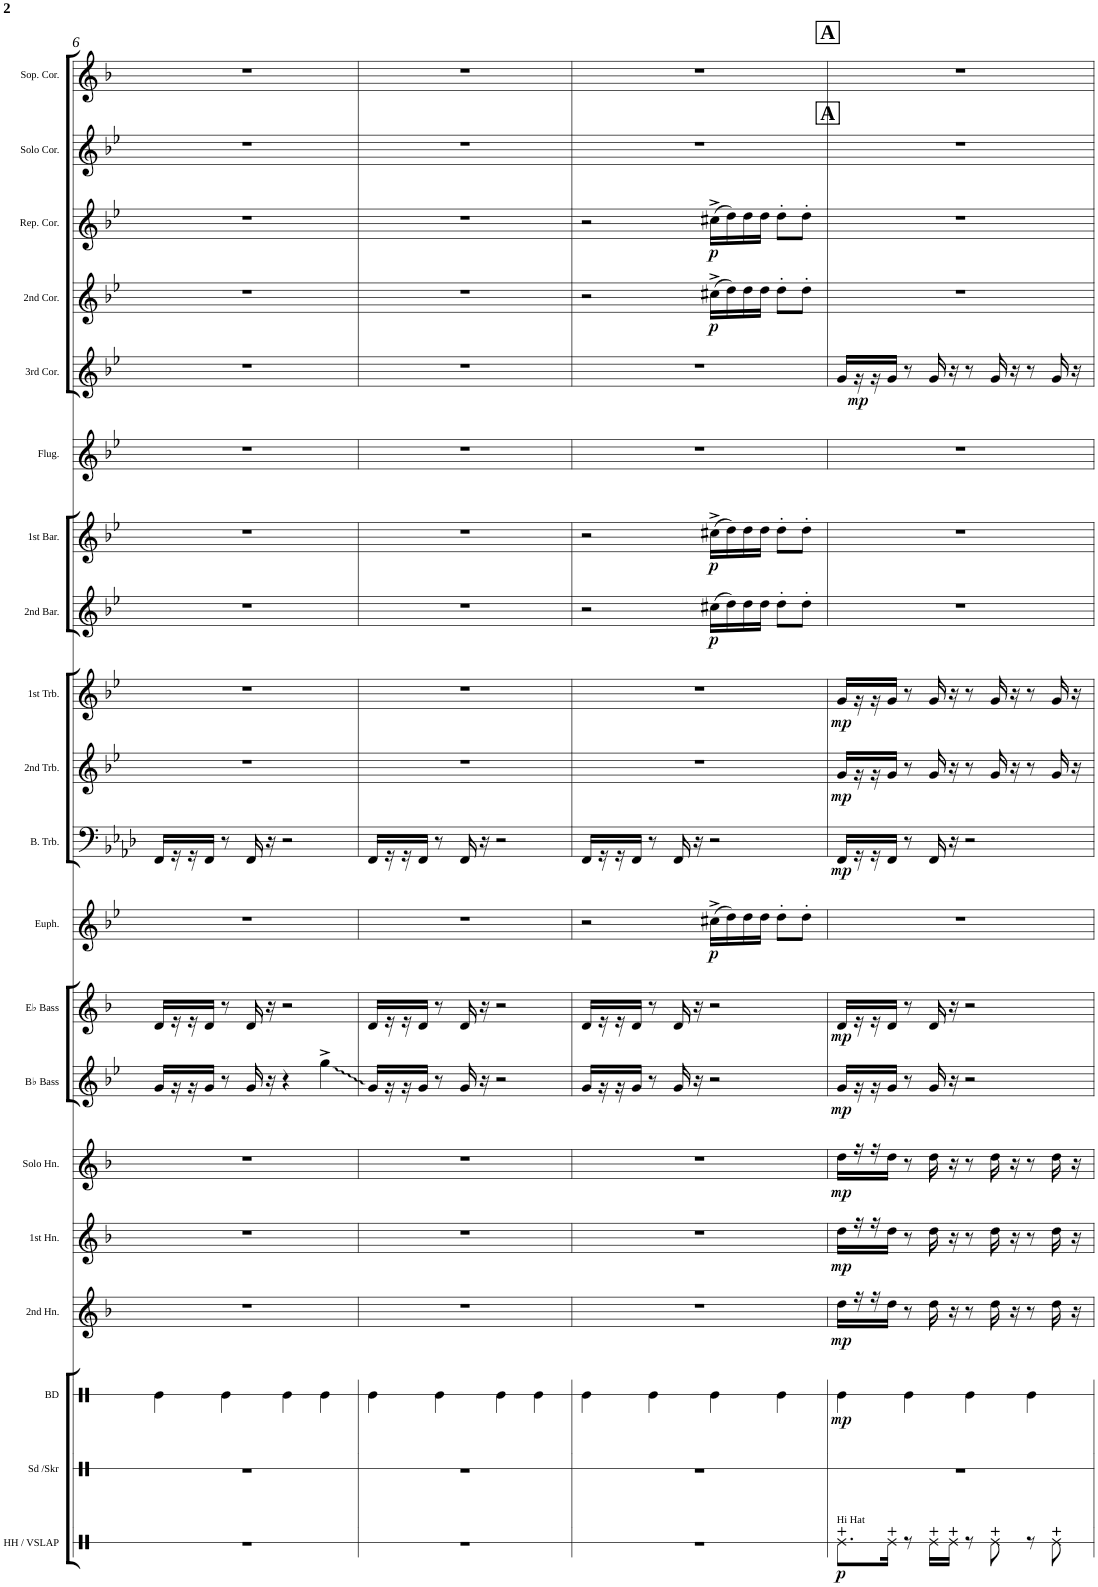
**kern	**dynam	**kern	**kern	**dynam	**kern	**dynam	**kern	**dynam	**kern	**dynam	**kern	**dynam	**kern	**dynam	**kern	**dynam	**kern	**dynam	**kern	**dynam	**kern	**dynam	**kern	**dynam	**kern	**dynam	**kern	**kern	**dynam	**kern	**dynam	**kern	**dynam	**kern	**kern
*part20	*part20	*part19	*part18	*part18	*part17	*part17	*part16	*part16	*part15	*part15	*part14	*part14	*part13	*part13	*part12	*part12	*part11	*part11	*part10	*part10	*part9	*part9	*part8	*part8	*part7	*part7	*part6	*part5	*part5	*part4	*part4	*part3	*part3	*part2	*part1
*staff20	*staff20	*staff19	*staff18	*staff18	*staff17	*staff17	*staff16	*staff16	*staff15	*staff15	*staff14	*staff14	*staff13	*staff13	*staff12	*staff12	*staff11	*staff11	*staff10	*staff10	*staff9	*staff9	*staff8	*staff8	*staff7	*staff7	*staff6	*staff5	*staff5	*staff4	*staff4	*staff3	*staff3	*staff2	*staff1
*I"Hi-Hat Cymbal / Vibraslap	*	*I"Snare Drum / Shaker	*I"Bass Drum	*	*I"2nd Horn	*	*I"1st Horn	*	*I"Solo Horn	*	*I"Bb Bass	*	*I"Eb Bass	*	*I"Euphonium	*	*I"Bass Trombone	*	*I"2nd Trombone	*	*I"1st Trombone	*	*I"2nd Baritone	*	*I"1st Baritone	*	*I"Flugelhorn	*I"3rd Cornet	*	*I"2nd Cornet	*	*I"Repiano Cornet	*	*I"Solo Cornet	*I"Soprano Cornet
*I'HH / VSLAP	*	*I'Sd /Skr	*I'BD	*	*I'2nd Hn.	*	*I'1st Hn.	*	*I'Solo Hn.	*	*I'Bb Bass	*	*I'Eb Bass	*	*I'Euph.	*	*I'B. Trb.	*	*I'2nd Trb.	*	*I'1st Trb.	*	*I'2nd Bar.	*	*I'1st Bar.	*	*I'Flug.	*I'3rd Cor.	*	*I'2nd Cor.	*	*I'Rep. Cor.	*	*I'Solo Cor.	*I'Sop. Cor.
!!LO:PB:g=z
*clefX	*	*clefX	*clefX	*	*clefG2	*	*clefG2	*	*clefG2	*	*clefG2	*	*clefG2	*	*clefG2	*	*clefF4	*	*clefG2	*	*clefG2	*	*clefG2	*	*clefG2	*	*clefG2	*clefG2	*	*clefG2	*	*clefG2	*	*clefG2	*clefG2
*	*	*	*	*	*Trd5c9	*	*Trd5c9	*	*Trd5c9	*	*Trd15c26	*	*Trd12c21	*	*Trd8c14	*	*	*	*Trd8c14	*	*Trd8c14	*	*Trd8c14	*	*Trd8c14	*	*Trd-7c-12	*Trd1c2	*	*Trd1c2	*	*Trd1c2	*	*Trd1c2	*Trd-2c-3
*k[b-e-a-d-]	*	*k[b-e-a-d-]	*k[b-e-a-d-]	*	*k[b-]	*	*k[b-]	*	*k[b-]	*	*k[b-e-]	*	*k[b-]	*	*k[b-e-]	*	*k[b-e-a-d-]	*	*k[b-e-]	*	*k[b-e-]	*	*k[b-e-]	*	*k[b-e-]	*	*k[b-e-]	*k[b-e-]	*	*k[b-e-]	*	*k[b-e-]	*	*k[b-e-]	*k[b-]
*A-:	*	*A-:	*A-:	*	*F:	*	*F:	*	*F:	*	*B-:	*	*F:	*	*B-:	*	*A-:	*	*B-:	*	*B-:	*	*B-:	*	*B-:	*	*B-:	*B-:	*	*B-:	*	*B-:	*	*B-:	*F:
*M4/4	*	*M4/4	*M4/4	*	*M4/4	*	*M4/4	*	*M4/4	*	*M4/4	*	*M4/4	*	*M4/4	*	*M4/4	*	*M4/4	*	*M4/4	*	*M4/4	*	*M4/4	*	*M4/4	*M4/4	*	*M4/4	*	*M4/4	*	*M4/4	*M4/4
=6	=6	=6	=6	=6	=6	=6	=6	=6	=6	=6	=6	=6	=6	=6	=6	=6	=6	=6	=6	=6	=6	=6	=6	=6	=6	=6	=6	=6	=6	=6	=6	=6	=6	=6	=6
1r	.	1r	4Re\	.	1r	.	1r	.	1r	.	16g/LL	.	16d/LL	.	1r	.	16FF/LL	.	1r	.	1r	.	1r	.	1r	.	1r	1r	.	1r	.	1r	.	1r	1r
.	.	.	.	.	.	.	.	.	.	.	16r	.	16r	.	.	.	16r	.	.	.	.	.	.	.	.	.	.	.	.	.	.	.	.	.	.
.	.	.	.	.	.	.	.	.	.	.	16r	.	16r	.	.	.	16r	.	.	.	.	.	.	.	.	.	.	.	.	.	.	.	.	.	.
.	.	.	.	.	.	.	.	.	.	.	16g/JJ	.	16d/JJ	.	.	.	16FF/JJ	.	.	.	.	.	.	.	.	.	.	.	.	.	.	.	.	.	.
.	.	.	4Re\	.	.	.	.	.	.	.	8r	.	8r	.	.	.	8r	.	.	.	.	.	.	.	.	.	.	.	.	.	.	.	.	.	.
.	.	.	.	.	.	.	.	.	.	.	16g/	.	16d/	.	.	.	16FF/	.	.	.	.	.	.	.	.	.	.	.	.	.	.	.	.	.	.
.	.	.	.	.	.	.	.	.	.	.	16r	.	16r	.	.	.	16r	.	.	.	.	.	.	.	.	.	.	.	.	.	.	.	.	.	.
.	.	.	4Re\	.	.	.	.	.	.	.	4r	.	2r	.	.	.	2r	.	.	.	.	.	.	.	.	.	.	.	.	.	.	.	.	.	.
.	.	.	4Re\	.	.	.	.	.	.	.	4gg^>\	.	.	.	.	.	.	.	.	.	.	.	.	.	.	.	.	.	.	.	.	.	.	.	.
=7	=7	=7	=7	=7	=7	=7	=7	=7	=7	=7	=7	=7	=7	=7	=7	=7	=7	=7	=7	=7	=7	=7	=7	=7	=7	=7	=7	=7	=7	=7	=7	=7	=7	=7	=7
1r	.	1r	4Re\	.	1r	.	1r	.	1r	.	16g/LL	.	16d/LL	.	1r	.	16FF/LL	.	1r	.	1r	.	1r	.	1r	.	1r	1r	.	1r	.	1r	.	1r	1r
.	.	.	.	.	.	.	.	.	.	.	16r	.	16r	.	.	.	16r	.	.	.	.	.	.	.	.	.	.	.	.	.	.	.	.	.	.
.	.	.	.	.	.	.	.	.	.	.	16r	.	16r	.	.	.	16r	.	.	.	.	.	.	.	.	.	.	.	.	.	.	.	.	.	.
.	.	.	.	.	.	.	.	.	.	.	16g/JJ	.	16d/JJ	.	.	.	16FF/JJ	.	.	.	.	.	.	.	.	.	.	.	.	.	.	.	.	.	.
.	.	.	4Re\	.	.	.	.	.	.	.	8r	.	8r	.	.	.	8r	.	.	.	.	.	.	.	.	.	.	.	.	.	.	.	.	.	.
.	.	.	.	.	.	.	.	.	.	.	16g/	.	16d/	.	.	.	16FF/	.	.	.	.	.	.	.	.	.	.	.	.	.	.	.	.	.	.
.	.	.	.	.	.	.	.	.	.	.	16r	.	16r	.	.	.	16r	.	.	.	.	.	.	.	.	.	.	.	.	.	.	.	.	.	.
.	.	.	4Re\	.	.	.	.	.	.	.	2r	.	2r	.	.	.	2r	.	.	.	.	.	.	.	.	.	.	.	.	.	.	.	.	.	.
.	.	.	4Re\	.	.	.	.	.	.	.	.	.	.	.	.	.	.	.	.	.	.	.	.	.	.	.	.	.	.	.	.	.	.	.	.
=8	=8	=8	=8	=8	=8	=8	=8	=8	=8	=8	=8	=8	=8	=8	=8	=8	=8	=8	=8	=8	=8	=8	=8	=8	=8	=8	=8	=8	=8	=8	=8	=8	=8	=8	=8
1r	.	1r	4Re\	.	1r	.	1r	.	1r	.	16g/LL	.	16d/LL	.	2r	.	16FF/LL	.	1r	.	1r	.	2r	.	2r	.	1r	1r	.	2r	.	2r	.	1r	1r
.	.	.	.	.	.	.	.	.	.	.	16r	.	16r	.	.	.	16r	.	.	.	.	.	.	.	.	.	.	.	.	.	.	.	.	.	.
.	.	.	.	.	.	.	.	.	.	.	16r	.	16r	.	.	.	16r	.	.	.	.	.	.	.	.	.	.	.	.	.	.	.	.	.	.
.	.	.	.	.	.	.	.	.	.	.	16g/JJ	.	16d/JJ	.	.	.	16FF/JJ	.	.	.	.	.	.	.	.	.	.	.	.	.	.	.	.	.	.
.	.	.	4Re\	.	.	.	.	.	.	.	8r	.	8r	.	.	.	8r	.	.	.	.	.	.	.	.	.	.	.	.	.	.	.	.	.	.
.	.	.	.	.	.	.	.	.	.	.	16g/	.	16d/	.	.	.	16FF/	.	.	.	.	.	.	.	.	.	.	.	.	.	.	.	.	.	.
.	.	.	.	.	.	.	.	.	.	.	16r	.	16r	.	.	.	16r	.	.	.	.	.	.	.	.	.	.	.	.	.	.	.	.	.	.
!	!	!	!	!	!	!	!	!	!	!	!	!	!	!	!	!LO:DY:b	!	!	!	!	!	!	!	!LO:DY:b	!	!LO:DY:b	!	!	!	!	!LO:DY:b	!	!LO:DY:b	!	!
.	.	.	4Re\	.	.	.	.	.	.	.	2r	.	2r	.	(>16cc#X^>\LL	p	2r	.	.	.	.	.	(>16cc#X\LL	p	(>16cc#X^>\LL	p	.	.	.	(>16cc#X^>\LL	p	(>16cc#X^>\LL	p	.	.
.	.	.	.	.	.	.	.	.	.	.	.	.	.	.	16dd\)	.	.	.	.	.	.	.	16dd\)	.	16dd\)	.	.	.	.	16dd\)	.	16dd\)	.	.	.
.	.	.	.	.	.	.	.	.	.	.	.	.	.	.	16dd\	.	.	.	.	.	.	.	16dd\	.	16dd\	.	.	.	.	16dd\	.	16dd\	.	.	.
.	.	.	.	.	.	.	.	.	.	.	.	.	.	.	16dd\JJ	.	.	.	.	.	.	.	16dd\JJ	.	16dd\JJ	.	.	.	.	16dd\JJ	.	16dd\JJ	.	.	.
.	.	.	4Re\	.	.	.	.	.	.	.	.	.	.	.	8dd'>\L	.	.	.	.	.	.	.	8dd'>\L	.	8dd'>\L	.	.	.	.	8dd'>\L	.	8dd'>\L	.	.	.
.	.	.	.	.	.	.	.	.	.	.	.	.	.	.	8dd'>\J	.	.	.	.	.	.	.	8dd'>\J	.	8dd'>\J	.	.	.	.	8dd'>\J	.	8dd'>\J	.	.	.
!!LO:REH:place=s1:b:B:cj:fs=14:t=A
!!LO:REH:place=s1:a:B:cj:fs=14:t=A
=9	=9	=9	=9	=9	=9	=9	=9	=9	=9	=9	=9	=9	=9	=9	=9	=9	=9	=9	=9	=9	=9	=9	=9	=9	=9	=9	=9	=9	=9	=9	=9	=9	=9	=9	=9
!LO:TX:a:t=Hi Hat	!	!	!	!	!	!	!	!	!	!	!	!	!	!	!	!	!	!	!	!	!	!	!	!	!	!	!	!	!	!	!	!	!	!	!
!	!LO:DY:b	!	!	!LO:DY:b	!	!LO:DY:b	!	!LO:DY:b	!	!LO:DY:b	!	!LO:DY:b	!	!LO:DY:b	!	!	!	!LO:DY:b	!	!LO:DY:b	!	!LO:DY:b	!	!	!	!	!	!	!	!	!	!	!	!	!
8.Re\L	p	1r	4Re\	mp	16dd\LL	mp	16dd\LL	mp	16dd\LL	mp	16g/LL	mp	16d/LL	mp	1r	.	16FF/LL	mp	16g/LL	mp	16g/LL	mp	1r	.	1r	.	1r	16g/LL	.	1r	.	1r	.	1r	1r
!	!	!	!	!	!	!	!	!	!	!	!	!	!	!	!	!	!	!	!	!	!	!	!	!	!	!	!	!	!LO:DY:b	!	!	!	!	!	!
.	.	.	.	.	16r	.	16r	.	16r	.	16r	.	16r	.	.	.	16r	.	16r	.	16r	.	.	.	.	.	.	16r	mp	.	.	.	.	.	.
.	.	.	.	.	16r	.	16r	.	16r	.	16r	.	16r	.	.	.	16r	.	16r	.	16r	.	.	.	.	.	.	16r	.	.	.	.	.	.	.
16Re\Jk	.	.	.	.	16dd\JJ	.	16dd\JJ	.	16dd\JJ	.	16g/JJ	.	16d/JJ	.	.	.	16FF/JJ	.	16g/JJ	.	16g/JJ	.	.	.	.	.	.	16g/JJ	.	.	.	.	.	.	.
8r	.	.	4Re\	.	8r	.	8r	.	8r	.	8r	.	8r	.	.	.	8r	.	8r	.	8r	.	.	.	.	.	.	8r	.	.	.	.	.	.	.
16Re\LL	.	.	.	.	16dd\	.	16dd\	.	16dd\	.	16g/	.	16d/	.	.	.	16FF/	.	16g/	.	16g/	.	.	.	.	.	.	16g/	.	.	.	.	.	.	.
16Re\JJ	.	.	.	.	16r	.	16r	.	16r	.	16r	.	16r	.	.	.	16r	.	16r	.	16r	.	.	.	.	.	.	16r	.	.	.	.	.	.	.
8r	.	.	4Re\	.	8r	.	8r	.	8r	.	2r	.	2r	.	.	.	2r	.	8r	.	8r	.	.	.	.	.	.	8r	.	.	.	.	.	.	.
8Re\	.	.	.	.	16dd\	.	16dd\	.	16dd\	.	.	.	.	.	.	.	.	.	16g/	.	16g/	.	.	.	.	.	.	16g/	.	.	.	.	.	.	.
.	.	.	.	.	16r	.	16r	.	16r	.	.	.	.	.	.	.	.	.	16r	.	16r	.	.	.	.	.	.	16r	.	.	.	.	.	.	.
8r	.	.	4Re\	.	8r	.	8r	.	8r	.	.	.	.	.	.	.	.	.	8r	.	8r	.	.	.	.	.	.	8r	.	.	.	.	.	.	.
8Re\	.	.	.	.	16dd\	.	16dd\	.	16dd\	.	.	.	.	.	.	.	.	.	16g/	.	16g/	.	.	.	.	.	.	16g/	.	.	.	.	.	.	.
.	.	.	.	.	16r	.	16r	.	16r	.	.	.	.	.	.	.	.	.	16r	.	16r	.	.	.	.	.	.	16r	.	.	.	.	.	.	.
=	=	=	=	=	=	=	=	=	=	=	=	=	=	=	=	=	=	=	=	=	=	=	=	=	=	=	=	=	=	=	=	=	=	=	=
*-	*-	*-	*-	*-	*-	*-	*-	*-	*-	*-	*-	*-	*-	*-	*-	*-	*-	*-	*-	*-	*-	*-	*-	*-	*-	*-	*-	*-	*-	*-	*-	*-	*-	*-	*-
